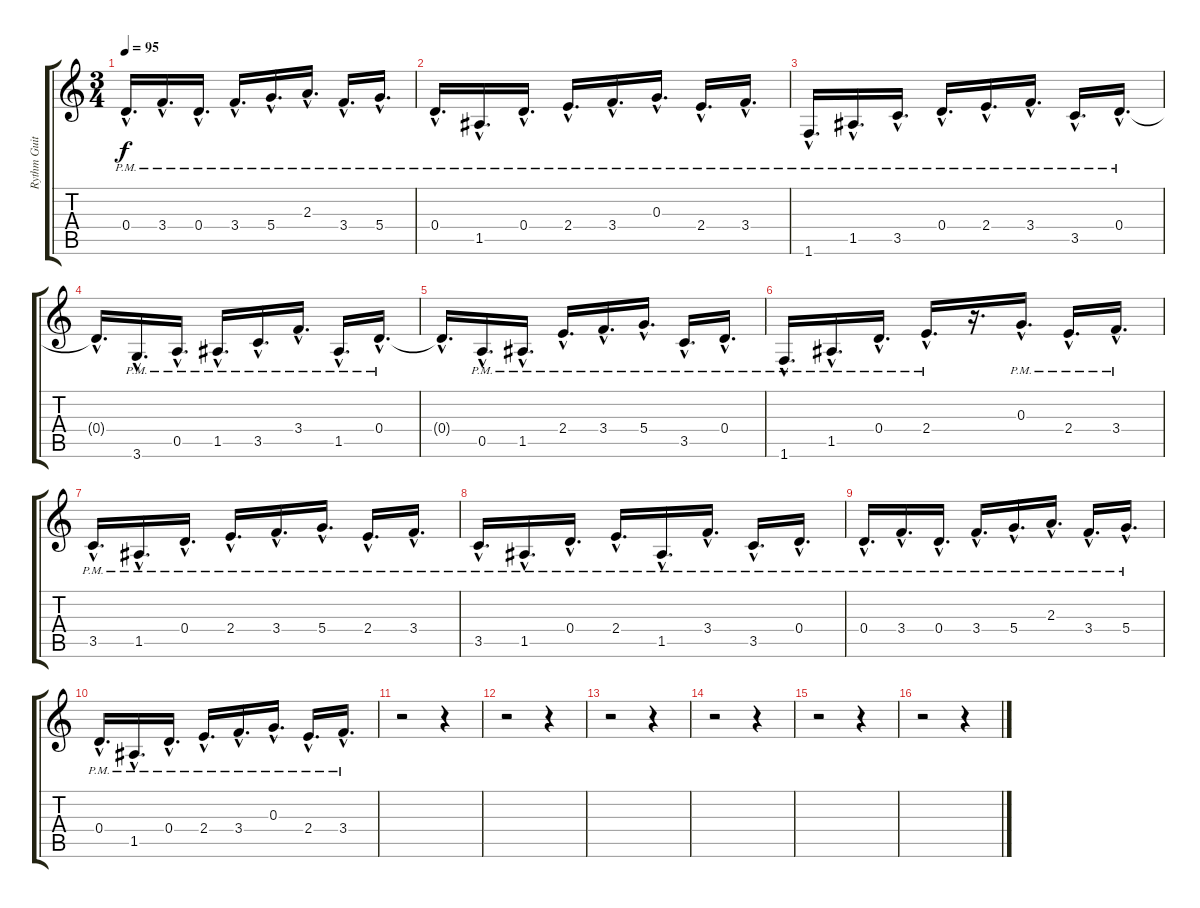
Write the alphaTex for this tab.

\track ("Rythm Guitar" "Rythm Guit") {instrument acousticguitarsteel}
\staff {score tabs}
\tuning (E4 B3 G3 D3 A2 E2) {hide}
\ts (3 4)
\tempo 95
\clef g2
\ks c
0.4{hac pm}.16{d dy f volume 12 instrument electricguitarmuted} 3.4{hac pm}.16{d} 0.4{hac pm}.16{d} 3.4{hac pm}.16{d} 5.4{hac pm}.16{d} 2.3{hac pm}.16{d} 3.4{hac pm}.16{d} 5.4{hac pm}.16{d} |
0.4{hac pm}.16{d} 1.5{hac pm}.16{d} 0.4{hac pm}.16{d} 2.4{hac pm}.16{d} 3.4{hac pm}.16{d} 0.3{hac pm}.16{d} 2.4{hac pm}.16{d} 3.4{hac pm}.16{d} |
1.6{hac pm}.16{d} 1.5{hac pm}.16{d} 3.5{hac pm}.16{d} 0.4{hac pm}.16{d} 2.4{hac pm}.16{d} 3.4{hac pm}.16{d} 3.5{hac pm}.16{d} 0.4{hac pm}.16{d} |
0.4{hac t}.16{d} 3.6{hac pm}.16{d} 0.5{hac pm}.16{d} 1.5{hac pm}.16{d} 3.5{hac pm}.16{d} 3.4{hac pm}.16{d} 1.5{hac pm}.16{d} 0.4{hac pm}.16{d} |
0.4{hac t}.16{d} 0.5{hac pm}.16{d} 1.5{hac pm}.16{d} 2.4{hac pm}.16{d} 3.4{hac pm}.16{d} 5.4{hac pm}.16{d} 3.5{hac pm}.16{d} 0.4{hac pm}.16{d} |
1.6{hac pm}.16{d} 1.5{hac pm}.16{d} 0.4{hac pm}.16{d} 2.4{hac pm}.16{d} r.16{d} 0.3{hac pm}.16{d} 2.4{hac pm}.16{d} 3.4{hac pm}.16{d} |
3.5{hac pm}.16{d} 1.5{hac pm}.16{d} 0.4{hac pm}.16{d} 2.4{hac pm}.16{d} 3.4{hac pm}.16{d} 5.4{hac pm}.16{d} 2.4{hac pm}.16{d} 3.4{hac pm}.16{d} |
3.5{hac pm}.16{d} 1.5{hac pm}.16{d} 0.4{hac pm}.16{d} 2.4{hac pm}.16{d} 1.5{hac pm}.16{d} 3.4{hac pm}.16{d} 3.5{hac pm}.16{d} 0.4{hac pm}.16{d} |
0.4{hac pm}.16{d volume 12 instrument electricguitarmuted} 3.4{hac pm}.16{d} 0.4{hac pm}.16{d} 3.4{hac pm}.16{d} 5.4{hac pm}.16{d} 2.3{hac pm}.16{d} 3.4{hac pm}.16{d} 5.4{hac pm}.16{d} |
0.4{hac pm}.16{d} 1.5{hac pm}.16{d} 0.4{hac pm}.16{d} 2.4{hac pm}.16{d} 3.4{hac pm}.16{d} 0.3{hac pm}.16{d} 2.4{hac pm}.16{d} 3.4{hac pm}.16{d} |
r.2 r.4 |
r.2 r.4 |
r.2 r.4 |
r.2 r.4 |
r.2 r.4 |
r.2 r.4
